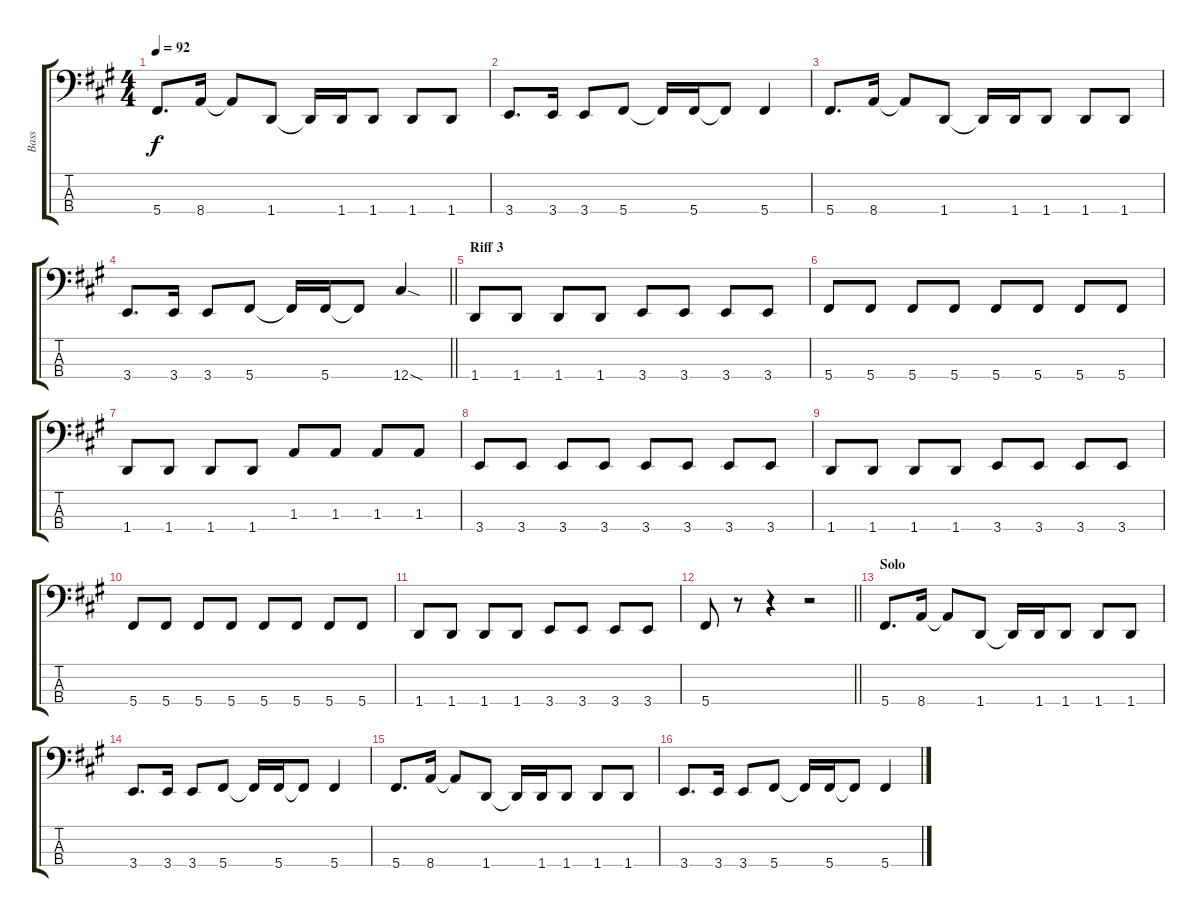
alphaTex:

\track ("Bass" "Bass") {instrument electricbassfinger}
\staff {score tabs}
\tuning (Gb2 Db2 Ab1 Db1) {hide}
\ts (4 4)
\tempo 92
\clef f4
\ks a
5.4.8{d dy f} 8.4.16 8.4{t}.8 1.4.8 1.4{t}.16 1.4.16 1.4.8 1.4.8 1.4.8 |
3.4.8{d} 3.4.16 3.4.8 5.4.8 5.4{t}.16 5.4.16 5.4{t}.8 5.4.4 |
5.4.8{d} 8.4.16 8.4{t}.8 1.4.8 1.4{t}.16 1.4.16 1.4.8 1.4.8 1.4.8 |
\barLineRight lightlight
3.4.8{d} 3.4.16 3.4.8 5.4.8 5.4{t}.16 5.4.16 5.4{t}.8 12.4{sod}.4 |
\section ("" "Riff 3")
1.4.8 1.4.8 1.4.8 1.4.8 3.4.8 3.4.8 3.4.8 3.4.8 |
5.4.8 5.4.8 5.4.8 5.4.8 5.4.8 5.4.8 5.4.8 5.4.8 |
1.4.8 1.4.8 1.4.8 1.4.8 1.3.8 1.3.8 1.3.8 1.3.8 |
3.4.8 3.4.8 3.4.8 3.4.8 3.4.8 3.4.8 3.4.8 3.4.8 |
1.4.8 1.4.8 1.4.8 1.4.8 3.4.8 3.4.8 3.4.8 3.4.8 |
5.4.8 5.4.8 5.4.8 5.4.8 5.4.8 5.4.8 5.4.8 5.4.8 |
1.4.8 1.4.8 1.4.8 1.4.8 3.4.8 3.4.8 3.4.8 3.4.8 |
\barLineRight lightlight
5.4.8 r.8 r.4 r.2 |
\section ("" "Solo")
5.4.8{d} 8.4.16 8.4{t}.8 1.4.8 1.4{t}.16 1.4.16 1.4.8 1.4.8 1.4.8 |
3.4.8{d} 3.4.16 3.4.8 5.4.8 5.4{t}.16 5.4.16 5.4{t}.8 5.4.4 |
5.4.8{d} 8.4.16 8.4{t}.8 1.4.8 1.4{t}.16 1.4.16 1.4.8 1.4.8 1.4.8 |
3.4.8{d} 3.4.16 3.4.8 5.4.8 5.4{t}.16 5.4.16 5.4{t}.8 5.4.4
